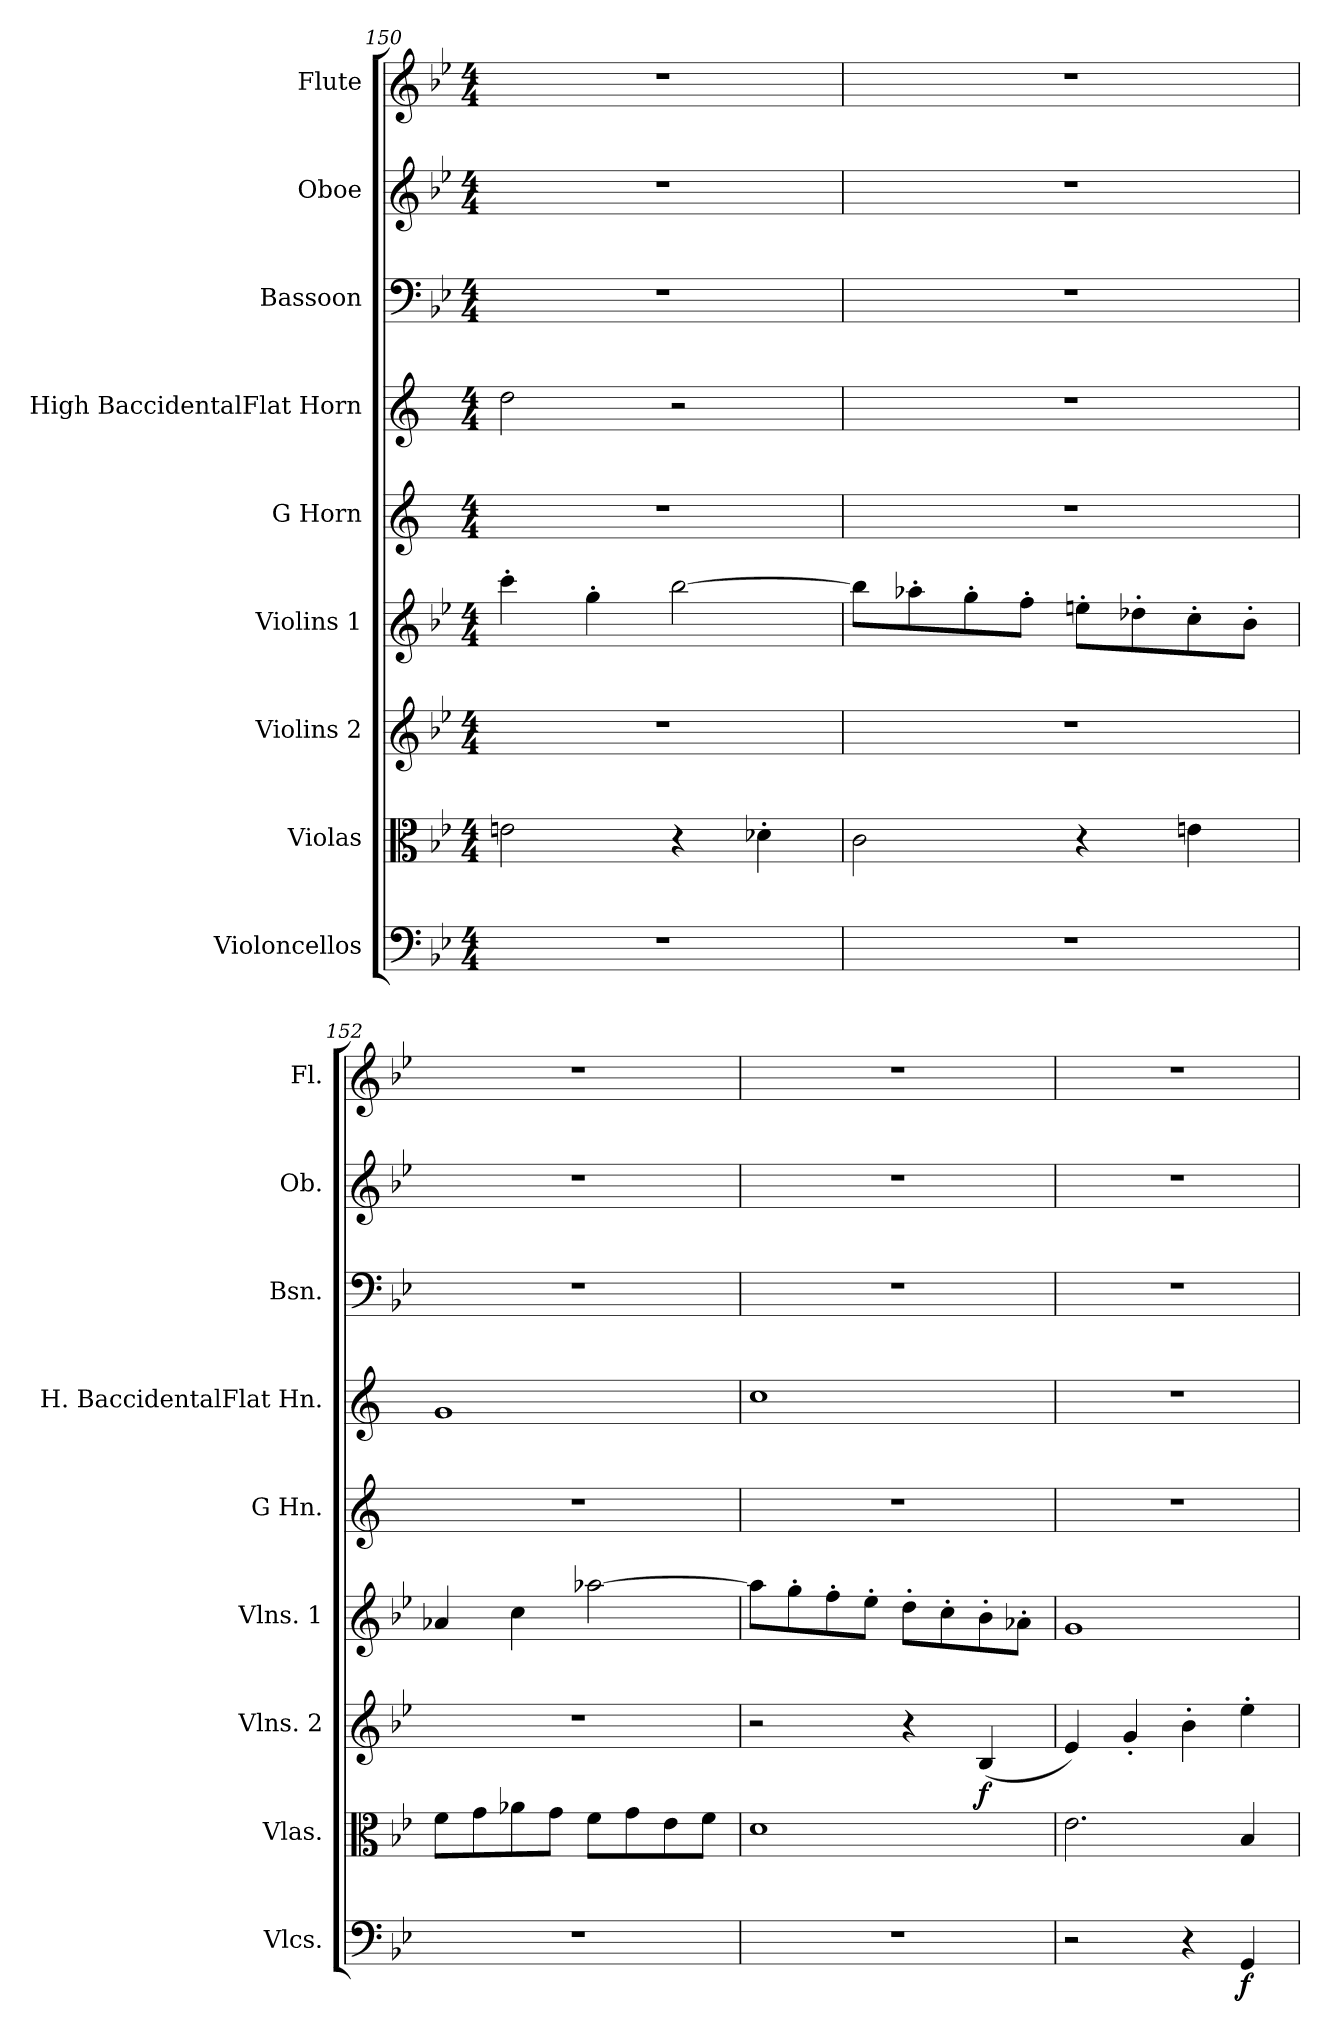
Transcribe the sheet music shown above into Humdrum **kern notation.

**kern	**dynam	**kern	**kern	**dynam	**kern	**kern	**kern	**kern	**kern	**kern
*part9	*part9	*part8	*part7	*part7	*part6	*part5	*part4	*part3	*part2	*part1
*staff9	*staff9	*staff8	*staff7	*staff7	*staff6	*staff5	*staff4	*staff3	*staff2	*staff1
*I"Violoncellos	*	*I"Violas	*I"Violins 2	*	*I"Violins 1	*I"G Horn	*I"High BaccidentalFlat Horn	*I"Bassoon	*I"Oboe	*I"Flute
*I'Vlcs.	*	*I'Vlas.	*I'Vlns. 2	*	*I'Vlns. 1	*I'G Hn.	*I'H. BaccidentalFlat Hn.	*I'Bsn.	*I'Ob.	*I'Fl.
*clefF4	*	*clefC3	*clefG2	*	*clefG2	*clefG2	*clefG2	*clefF4	*clefG2	*clefG2
*	*	*	*	*	*	*ITrd3c5	*ITrd1c2	*	*	*
*k[b-e-]	*	*k[b-e-]	*k[b-e-]	*	*k[b-e-]	*k[f#]	*k[b-e-]	*k[b-e-]	*k[b-e-]	*k[b-e-]
*M4/4	*	*M4/4	*M4/4	*	*M4/4	*M4/4	*M4/4	*M4/4	*M4/4	*M4/4
=150	=150	=150	=150	=150	=150	=150	=150	=150	=150	=150
1r	.	2en\	1r	.	4ccc'\	1r	2cc\	1r	1r	1r
.	.	.	.	.	4gg'\	.	.	.	.	.
.	.	4r	.	.	[2bb-\	.	2r	.	.	.
.	.	4d-X'\	.	.	.	.	.	.	.	.
!!LO:PB:g=z
=151	=151	=151	=151	=151	=151	=151	=151	=151	=151	=151
1r	.	2c\	1r	.	8bb-\L]	1r	1r	1r	1r	1r
.	.	.	.	.	8aa-X'\	.	.	.	.	.
.	.	.	.	.	8gg'\	.	.	.	.	.
.	.	.	.	.	8ff'\J	.	.	.	.	.
.	.	4r	.	.	8een'\L	.	.	.	.	.
.	.	.	.	.	8dd-X'\	.	.	.	.	.
.	.	4en\	.	.	8cc'\	.	.	.	.	.
.	.	.	.	.	8b-'\J	.	.	.	.	.
=152	=152	=152	=152	=152	=152	=152	=152	=152	=152	=152
1r	.	8f\L	1r	.	4a-X/	1r	1f	1r	1r	1r
.	.	8g\	.	.	.	.	.	.	.	.
.	.	8a-X\	.	.	4cc\	.	.	.	.	.
.	.	8g\J	.	.	.	.	.	.	.	.
.	.	8f\L	.	.	[2aa-X\	.	.	.	.	.
.	.	8g\	.	.	.	.	.	.	.	.
.	.	8e-\	.	.	.	.	.	.	.	.
.	.	8f\J	.	.	.	.	.	.	.	.
=153	=153	=153	=153	=153	=153	=153	=153	=153	=153	=153
1r	.	1d	2r	.	8aa-\L]	1r	1b-	1r	1r	1r
.	.	.	.	.	8gg'\	.	.	.	.	.
.	.	.	.	.	8ff'\	.	.	.	.	.
.	.	.	.	.	8ee-'\J	.	.	.	.	.
.	.	.	4r	.	8dd'\L	.	.	.	.	.
.	.	.	.	.	8cc'\	.	.	.	.	.
!	!	!	!	!LO:DY:b	!	!	!	!	!	!
.	.	.	(4B-/	f	8b-'\	.	.	.	.	.
.	.	.	.	.	8a-X'\J	.	.	.	.	.
=154	=154	=154	=154	=154	=154	=154	=154	=154	=154	=154
2r	.	2.e-\	4e-/)	.	1g	1r	1r	1r	1r	1r
.	.	.	4g'/	.	.	.	.	.	.	.
4r	.	.	4b-'\	.	.	.	.	.	.	.
!	!LO:DY:b	!	!	!	!	!	!	!	!	!
4GG/	f	4B-/	4ee-'\	.	.	.	.	.	.	.
=	=	=	=	=	=	=	=	=	=	=
*-	*-	*-	*-	*-	*-	*-	*-	*-	*-	*-
